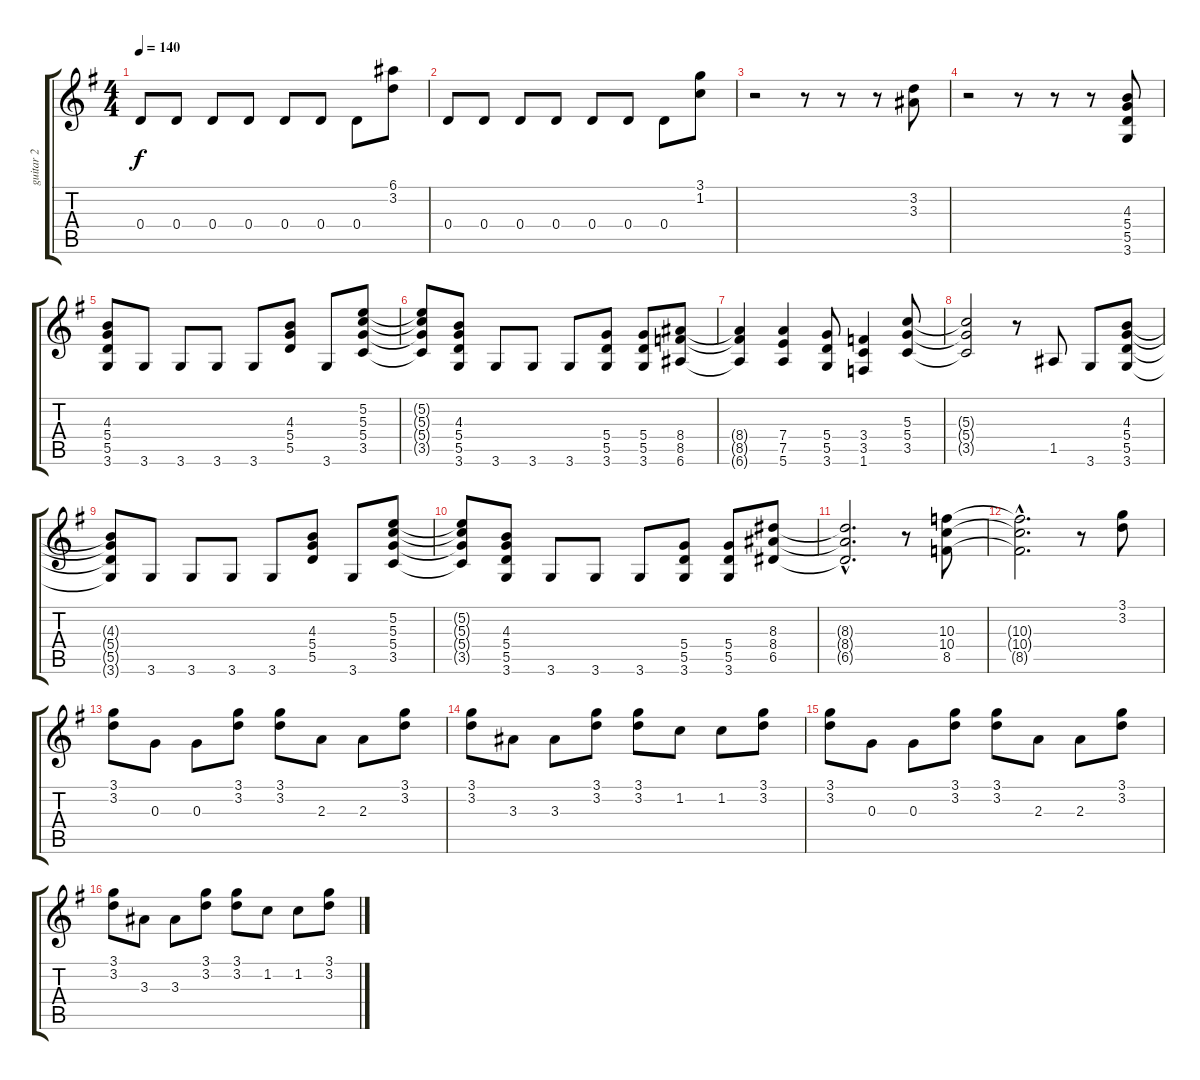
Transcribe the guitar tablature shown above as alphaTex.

\track ("guitar 2" "guitar 2") {instrument distortionguitar}
\staff {score tabs}
\tuning (E4 B3 G3 D3 A2 E2) {hide}
\ts (4 4)
\tempo 140
\clef g2
\ks g
0.4.8{dy f} 0.4.8 0.4.8 0.4.8 0.4.8 0.4.8 0.4.8 (6.1 3.2).8 |
0.4.8 0.4.8 0.4.8 0.4.8 0.4.8 0.4.8 0.4.8 (3.1 1.2).8 |
r.2 r.8 r.8 r.8 (3.2 3.3).8 |
r.2 r.8 r.8 r.8 (4.3 5.4 5.5 3.6).8 |
(4.3 5.4 5.5 3.6).8 3.6.8 3.6.8 3.6.8 3.6.8 (4.3 5.4 5.5).8 3.6.8 (5.2 5.3 5.4 3.5).8 |
(5.2{t} 5.3{t} 5.4{t} 3.5{t}).8 (4.3 5.4 5.5 3.6).8 3.6.8 3.6.8 3.6.8 (5.4 5.5 3.6).8 (5.4 5.5 3.6).8 (8.4 8.5 6.6).8 |
(8.4{t} 8.5{t} 6.6{t}).4 (7.4 7.5 5.6).4 (5.4 5.5 3.6).8 (3.4 3.5 1.6).4 (5.3 5.4 3.5).8 |
(5.3{t} 5.4{t} 3.5{t}).2 r.8 1.5.8 3.6.8 (4.3 5.4 5.5 3.6).8 |
(4.3{t} 5.4{t} 5.5{t} 3.6{t}).8 3.6.8 3.6.8 3.6.8 3.6.8 (4.3 5.4 5.5).8 3.6.8 (5.2 5.3 5.4 3.5).8 |
(5.2{t} 5.3{t} 5.4{t} 3.5{t}).8 (4.3 5.4 5.5 3.6).8 3.6.8 3.6.8 3.6.8 (5.4 5.5 3.6).8 (5.4 5.5 3.6).8 (8.3 8.4 6.5).8 |
(8.3{hac t} 8.4{hac t} 6.5{hac t}).2{d} r.8 (10.3 10.4 8.5).8 |
(10.3{hac t} 10.4{hac t} 8.5{hac t}).2{d} r.8 (3.1 3.2).8 |
(3.1 3.2).8 0.3.8 0.3.8 (3.1 3.2).8 (3.1 3.2).8 2.3.8 2.3.8 (3.1 3.2).8 |
(3.1 3.2).8 3.3.8 3.3.8 (3.1 3.2).8 (3.1 3.2).8 1.2.8 1.2.8 (3.1 3.2).8 |
(3.1 3.2).8 0.3.8 0.3.8 (3.1 3.2).8 (3.1 3.2).8 2.3.8 2.3.8 (3.1 3.2).8 |
(3.1 3.2).8 3.3.8 3.3.8 (3.1 3.2).8 (3.1 3.2).8 1.2.8 1.2.8 (3.1 3.2).8
